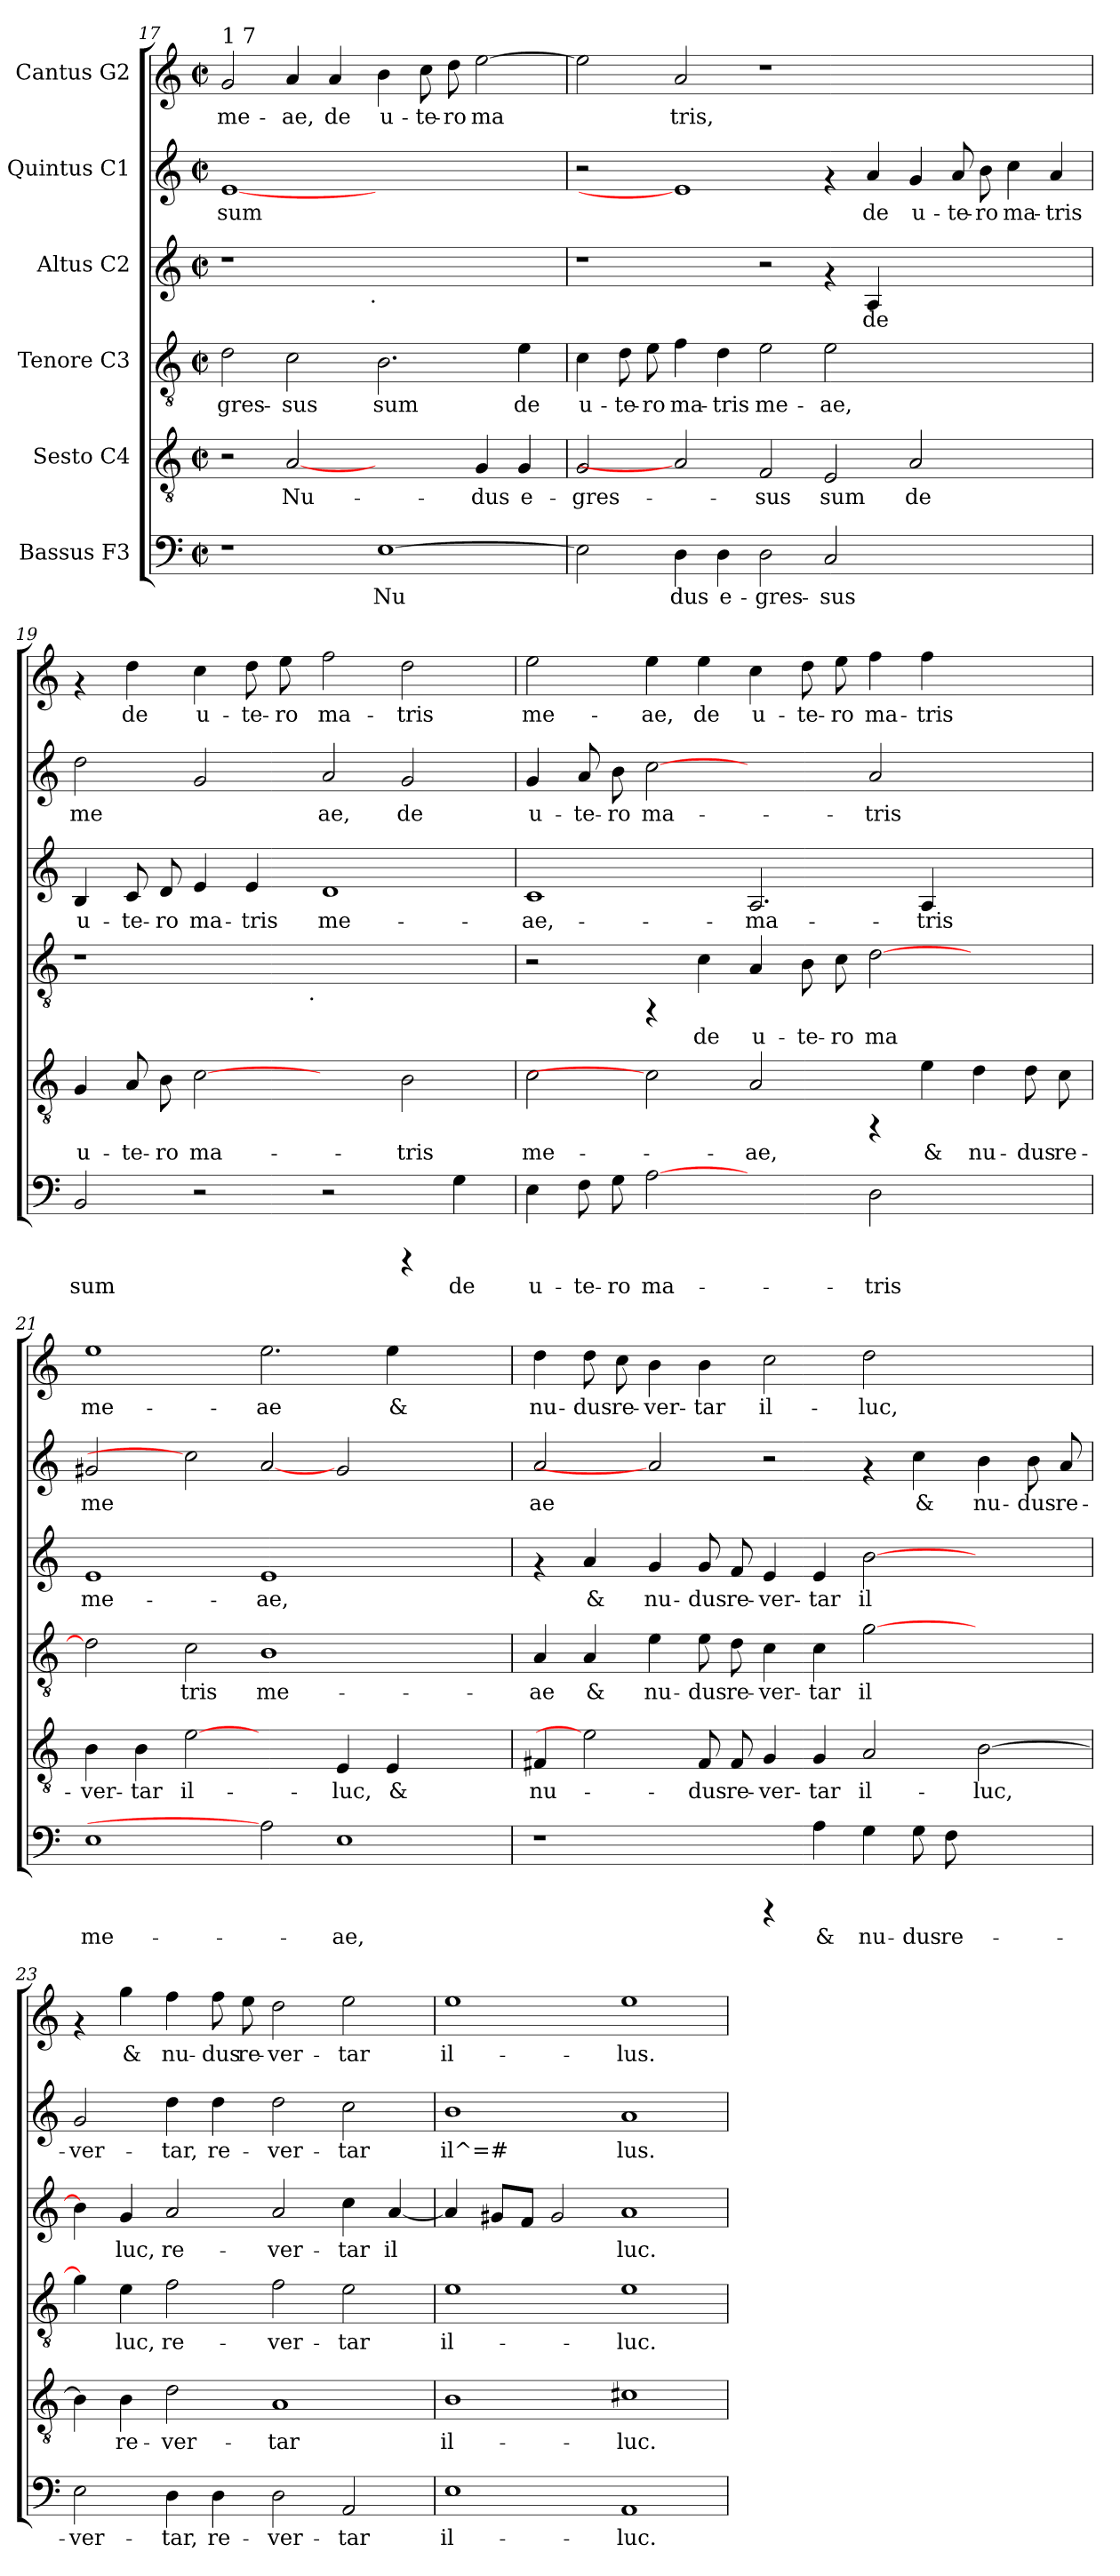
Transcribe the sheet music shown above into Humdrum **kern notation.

**kern	**text	**kern	**text	**kern	**text	**kern	**text	**kern	**text	**kern	**text
*part6	*part6	*part5	*part5	*part4	*part4	*part3	*part3	*part2	*part2	*part1	*part1
*staff6	*staff6	*staff5	*staff5	*staff4	*staff4	*staff3	*staff3	*staff2	*staff2	*staff1	*staff1
*I"Bassus  F3	*	*I"Sesto  C4	*	*I"Tenore  C3	*	*I"Altus  C2	*	*I"Quintus  C1	*	*I"Cantus  G2	*
!!LO:LB:g=z
*clefF4	*	*clefGv2	*	*clefGv2	*	*clefG2	*	*clefG2	*	*clefG2	*
*k[]	*	*k[]	*	*k[]	*	*k[]	*	*k[]	*	*k[]	*
*C:	*	*C:	*	*C:	*	*C:	*	*C:	*	*C:	*
*M2/2	*	*M2/2	*	*M2/2	*	*M2/2	*	*M2/2	*	*M2/2	*
*met(c|)	*	*met(c|)	*	*met(c|)	*	*met(c|)	*	*met(c|)	*	*met(c|)	*
=17	=17	=17	=17	=17	=17	=17	=17	=17	=17	=17	=17
!	!	!	!	!	!	!	!	!	!	!LO:TX:a:t=1 7	!
!	!	!	!	!	!LO:LY:b:cj	!	!	!	!LO:LY:b:cj	!	!LO:LY:b:cj
*	*	*	*	*	*	*^	*	*	*	*	*
1r	.	2r	.	2d\	-gres-	1r	2ryy	.	[1e	sum	2g/	me-
!	!	!	!LO:LY:b:cj	!	!LO:LY:b:cj	!	!	!	!	!	!	!LO:LY:b:cj
.	.	[2A	Nu-	2c\	-sus	.	4ryy	.	.	.	4a/	-ae,
!	!	!	!	!	!	!	!	!	!	!	!	!LO:LY:b:cj
.	.	.	.	.	.	.	8...ryy	.	.	.	4a/	de
!	!	!	!	!	!	!	!LO:TX:b:t=.	!	!	!	!	!
.	.	.	.	.	.	.	1ryy	.	.	.	.	.
!	!LO:LY:b:cj	!	!	!	!LO:LY:b:cj	!	!	!	!	!	!	!LO:LY:b:cj
[>1E	Nu-	2ryy	.	2.B\	sum	1ryy	.	.	1ryy	.	4b\	u-
!	!	!	!	!	!	!	!	!	!	!	!	!LO:LY:b:cj
.	.	.	.	.	.	.	.	.	.	.	8cc\	-te-
!	!	!	!	!	!	!	!	!	!	!	!	!LO:LY:b:cj
.	.	.	.	.	.	.	.	.	.	.	8dd\	-ro
!	!	!	!LO:LY:b:cj	!	!	!	!	!	!	!	!	!LO:LY:b:cj
.	.	4G/	-dus	.	.	.	.	.	.	.	[>2ee\	ma-
!	!	!	!LO:LY:b:cj	!	!LO:LY:b:cj	!	!	!	!	!	!	!
.	.	4G/	e-	4e\	de	.	.	.	.	.	.	.
.	.	.	.	.	.	.	64ryy	.	.	.	.	.
=18	=18	=18	=18	=18	=18	=18	=18	=18	=18	=18	=18	=18
!	!LO:LY:b:cj	!	!LO:LY:b:cj	!	!LO:LY:b:cj	!	!	!	!	!	!	!LO:LY:b:cj
*	*	*	*	*	*	*v	*v	*	*	*	*	*
2E\]	--	2G/	-gres-	4c\	u-	1r	.	2r	.	2ee\]	--
!	!	!	!	!	!LO:LY:b:cj	!	!	!	!	!	!
.	.	.	.	8d\	-te-	.	.	.	.	.	.
!	!	!	!	!	!LO:LY:b:cj	!	!	!	!	!	!
.	.	.	.	8e\	-ro	.	.	.	.	.	.
!	!LO:LY:b:cj	!	!	!	!LO:LY:b:cj	!	!	!	!	!	!LO:LY:b:cj
4D\	-dus	2A]	.	4f\	ma-	.	.	1e]	.	2a/	-tris,
!	!LO:LY:b:cj	!	!	!	!LO:LY:b:cj	!	!	!	!	!	!
4D\	e-	.	.	4d\	-tris	.	.	.	.	.	.
!	!LO:LY:b:cj	!	!LO:LY:b:cj	!	!LO:LY:b:cj	!	!	!	!	!	!
2D\	-gres-	2F/	-sus	2e\	me-	2r	.	.	.	1r	.
!	!LO:LY:b:cj	!	!LO:LY:b:cj	!	!LO:LY:b:cj	!	!	!	!	!	!
2C/	-sus	2E/	sum	2e\	-ae,	4rf	.	4rf	.	.	.
!	!	!	!	!	!	!	!LO:LY:b:cj	!	!LO:LY:b:cj	!	!
.	.	.	.	.	.	4A/	de	4a/	de	.	.
!	!	!	!LO:LY:b:cj	!	!	!	!	!	!LO:LY:b:cj	!	!
1ryy	.	2A/	de	1ryy	.	1ryy	.	4g/	u-	1ryy	.
!	!	!	!	!	!	!	!	!	!LO:LY:b:cj	!	!
.	.	.	.	.	.	.	.	8a/	-te-	.	.
!	!	!	!	!	!	!	!	!	!LO:LY:b:cj	!	!
.	.	.	.	.	.	.	.	8b\	-ro	.	.
!	!	!	!	!	!	!	!	!	!LO:LY:b:cj	!	!
.	.	2ryy	.	.	.	.	.	4cc\	ma-	.	.
!	!	!	!	!	!	!	!	!	!LO:LY:b:cj	!	!
.	.	.	.	.	.	.	.	4a/	-tris	.	.
=19	=19	=19	=19	=19	=19	=19	=19	=19	=19	=19	=19
!	!LO:LY:b:cj	!	!LO:LY:b:cj	!	!	!	!LO:LY:b:cj	!	!LO:LY:b:cj	!	!
*	*	*	*	*^	*	*	*	*	*	*	*
2BB/	sum	4G/	u-	1r	2ryy	.	4B/	u-	2dd\	me-	4rf	.
!	!	!	!LO:LY:b:cj	!	!	!	!	!LO:LY:b:cj	!	!	!	!LO:LY:b:cj
.	.	8A/	-te-	.	.	.	8c/	-te-	.	.	4dd\	de
!	!	!	!LO:LY:b:cj	!	!	!	!	!LO:LY:b:cj	!	!	!	!
.	.	8B\	-ro	.	.	.	8d/	-ro	.	.	.	.
!	!	!	!LO:LY:b:cj	!	!	!	!	!LO:LY:b:cj	!	!LO:LY:b:cj	!	!LO:LY:b:cj
2r	.	[2c	ma-	.	4...ryy	.	4e/	ma-	2g/	--	4cc\	u-
!	!	!	!	!	!	!	!	!LO:LY:b:cj	!	!	!	!LO:LY:b:cj
.	.	.	.	.	.	.	4e/	-tris	.	.	8dd\	-te-
!	!	!	!	!	!	!	!	!	!	!	!	!LO:LY:b:cj
.	.	.	.	.	.	.	.	.	.	.	8ee\	-ro
!	!	!	!	!	!LO:TX:b:t=.	!	!	!	!	!	!	!
.	.	.	.	.	1ryy	.	.	.	.	.	.	.
!	!	!	!	!	!	!	!	!LO:LY:b:cj	!	!LO:LY:b:cj	!	!LO:LY:b:cj
2r	.	2ryy	.	1ryy	.	.	1d	me-	2a/	-ae,	2ff\	ma-
!	!	!	!LO:LY:b:cj	!	!	!	!	!	!	!LO:LY:b:cj	!	!LO:LY:b:cj
4rCCC	.	2B\	-tris	.	.	.	.	.	2g/	de	2dd\	-tris
!	!LO:LY:b:cj	!	!	!	!	!	!	!	!	!	!	!
4G\	de	.	.	.	.	.	.	.	.	.	.	.
.	.	.	.	.	32ryy	.	.	.	.	.	.	.
!!LO:PB:g=z
=20	=20	=20	=20	=20	=20	=20	=20	=20	=20	=20	=20	=20
!	!LO:LY:b:cj	!	!LO:LY:b:cj	!	!	!	!	!LO:LY:b:cj	!	!LO:LY:b:cj	!	!LO:LY:b:cj
*	*	*	*	*v	*v	*	*	*	*	*	*	*
4E\	u-	2c\	me-	2r	.	1c	-ae,-	4g/	u-	2ee\	me-
!	!LO:LY:b:cj	!	!	!	!	!	!	!	!LO:LY:b:cj	!	!
8F\	-te-	.	.	.	.	.	.	8a/	-te-	.	.
!	!LO:LY:b:cj	!	!	!	!	!	!	!	!LO:LY:b:cj	!	!
8G\	-ro	.	.	.	.	.	.	8b\	-ro	.	.
!	!LO:LY:b:cj	!	!	!	!	!	!	!	!LO:LY:b:cj	!	!LO:LY:b:cj
[2A	ma-	2c]	.	4rFF	.	.	.	[2cc	ma-	4ee\	-ae,
!	!	!	!	!	!LO:LY:b:cj	!	!	!	!	!	!LO:LY:b:cj
.	.	.	.	4c\	de	.	.	.	.	4ee\	de
!	!	!	!LO:LY:b:cj	!	!LO:LY:b:cj	!	!LO:LY:b:cj	!	!	!	!LO:LY:b:cj
2ryy	.	2A/	-ae,	4A/	u-	2.A/	-ma-	2ryy	.	4cc\	u-
!	!	!	!	!	!LO:LY:b:cj	!	!	!	!	!	!LO:LY:b:cj
.	.	.	.	8B\	-te-	.	.	.	.	8dd\	-te-
!	!	!	!	!	!LO:LY:b:cj	!	!	!	!	!	!LO:LY:b:cj
.	.	.	.	8c\	-ro	.	.	.	.	8ee\	-ro
!	!LO:LY:b:cj	!	!	!	!LO:LY:b:cj	!	!	!	!LO:LY:b:cj	!	!LO:LY:b:cj
2D\	-tris	4rFF	.	[>2d\	ma-	.	.	2a/	-tris	4ff\	ma-
!	!	!	!LO:LY:b:cj	!	!	!	!LO:LY:b:cj	!	!	!	!LO:LY:b:cj
.	.	4e\	&	.	.	4A/	-tris	.	.	4ff\	-tris
!	!	!	!LO:LY:b:cj	!	!	!	!	!	!	!	!
2ryy	.	4d\	nu-	2ryy	.	2ryy	.	2ryy	.	2ryy	.
!	!	!	!LO:LY:b:cj	!	!	!	!	!	!	!	!
.	.	8d\	-dus	.	.	.	.	.	.	.	.
!	!	!	!LO:LY:b:cj	!	!	!	!	!	!	!	!
.	.	8c\	re-	.	.	.	.	.	.	.	.
=21	=21	=21	=21	=21	=21	=21	=21	=21	=21	=21	=21
!	!LO:LY:b:cj	!	!LO:LY:b:cj	!	!LO:LY:b:cj	!	!LO:LY:b:cj	!	!LO:LY:b:cj	!	!LO:LY:b:cj
1E	me-	4B\	-ver-	2d\]	--	1e	me-	2g#X/	me-	1ee	me-
!	!	!	!LO:LY:b:cj	!	!	!	!	!	!	!	!
.	.	4B\	-tar	.	.	.	.	.	.	.	.
!	!	!	!LO:LY:b:cj	!	!LO:LY:b:cj	!	!	!	!	!	!
.	.	[2e	il-	2c\	-tris	.	.	2cc]	.	.	.
!	!	!	!	!	!LO:LY:b:cj	!	!LO:LY:b:cj	!	!LO:LY:b:cj	!	!LO:LY:b:cj
2A]	.	2ryy	.	1B	me-	1e	-ae,	[2a	--	2.ee\	-ae
!	!LO:LY:b:cj	!	!LO:LY:b:cj	!	!	!	!	!	!LO:LY:b:cj	!	!
1E	-ae,	4E/	-luc,	.	.	.	.	2g#/	--	.	.
!	!	!	!LO:LY:b:cj	!	!	!	!	!	!	!	!LO:LY:b:cj
.	.	4E/	&	.	.	.	.	.	.	4ee\	&
.	.	2ryy	.	2ryy	.	2ryy	.	2ryy	.	2ryy	.
=22	=22	=22	=22	=22	=22	=22	=22	=22	=22	=22	=22
!	!	!	!LO:LY:b:cj	!	!LO:LY:b:cj	!	!	!	!LO:LY:b:cj	!	!LO:LY:b:cj
1r	.	4F#X/	nu-	4A/	-ae	4rf	.	2a/	-ae	4dd\	nu-
!	!	!	!	!	!LO:LY:b:cj	!	!LO:LY:b:cj	!	!	!	!LO:LY:b:cj
.	.	2e]	.	4A/	&	4a/	&	.	.	8dd\	-dus
!	!	!	!	!	!	!	!	!	!	!	!LO:LY:b:cj
.	.	.	.	.	.	.	.	.	.	8cc\	re-
!	!	!	!	!	!LO:LY:b:cj	!	!LO:LY:b:cj	!	!	!	!LO:LY:b:cj
.	.	.	.	4e\	nu-	4g/	nu-	2a]	.	4b\	-ver-
!	!	!	!LO:LY:b:cj	!	!LO:LY:b:cj	!	!LO:LY:b:cj	!	!	!	!LO:LY:b:cj
.	.	8F#/	-dus	8e\	-dus	8g/	-dus	.	.	4b\	-tar
!	!	!	!LO:LY:b:cj	!	!LO:LY:b:cj	!	!LO:LY:b:cj	!	!	!	!
.	.	8F#/	re-	8d\	re-	8f/	re-	.	.	.	.
!	!	!	!LO:LY:b:cj	!	!LO:LY:b:cj	!	!LO:LY:b:cj	!	!	!	!LO:LY:b:cj
4rCCC	.	4G/	-ver-	4c\	-ver-	4e/	-ver-	2r	.	2cc\	il-
!	!LO:LY:b:cj	!	!LO:LY:b:cj	!	!LO:LY:b:cj	!	!LO:LY:b:cj	!	!	!	!
4A\	&	4G/	-tar	4c\	-tar	4e/	-tar	.	.	.	.
!	!LO:LY:b:cj	!	!LO:LY:b:cj	!	!LO:LY:b:cj	!	!LO:LY:b:cj	!	!	!	!LO:LY:b:cj
4G\	nu-	2A/	il-	[>2g\	il-	[>2b\	il-	4rf	.	2dd\	-luc,
!	!LO:LY:b:cj	!	!	!	!	!	!	!	!LO:LY:b:cj	!	!
8G\	-dus	.	.	.	.	.	.	4cc\	&	.	.
!	!LO:LY:b:cj	!	!	!	!	!	!	!	!	!	!
8F\	re-	.	.	.	.	.	.	.	.	.	.
!	!	!	!LO:LY:b:cj	!	!	!	!	!	!LO:LY:b:cj	!	!
2ryy	.	[>2B\	-luc,	2ryy	.	2ryy	.	4b\	nu-	2ryy	.
!	!	!	!	!	!	!	!	!	!LO:LY:b:cj	!	!
.	.	.	.	.	.	.	.	8b\	-dus	.	.
!	!	!	!	!	!	!	!	!	!LO:LY:b:cj	!	!
.	.	.	.	.	.	.	.	8a/	re-	.	.
!!LO:PB:g=z
=23	=23	=23	=23	=23	=23	=23	=23	=23	=23	=23	=23
!	!LO:LY:b:cj	!	!LO:LY:b:cj	!	!LO:LY:b:cj	!	!LO:LY:b:cj	!	!LO:LY:b:cj	!	!
2E\	-ver-	4B\]	.	4g\]	--	4b\]	--	2g/	-ver-	4rf	.
!	!	!	!LO:LY:b:cj	!	!LO:LY:b:cj	!	!LO:LY:b:cj	!	!	!	!LO:LY:b:cj
.	.	4B\	re-	4e\	-luc,	4g/	-luc,	.	.	4gg\	&
!	!LO:LY:b:cj	!	!LO:LY:b:cj	!	!LO:LY:b:cj	!	!LO:LY:b:cj	!	!LO:LY:b:cj	!	!LO:LY:b:cj
4D\	-tar,	2d\	-ver-	2f\	re-	2a/	re-	4dd\	-tar,	4ff\	nu-
!	!LO:LY:b:cj	!	!	!	!	!	!	!	!LO:LY:b:cj	!	!LO:LY:b:cj
4D\	re-	.	.	.	.	.	.	4dd\	re-	8ff\	-dus
!	!	!	!	!	!	!	!	!	!	!	!LO:LY:b:cj
.	.	.	.	.	.	.	.	.	.	8ee\	re-
!	!LO:LY:b:cj	!	!LO:LY:b:cj	!	!LO:LY:b:cj	!	!LO:LY:b:cj	!	!LO:LY:b:cj	!	!LO:LY:b:cj
2D\	-ver-	1A	-tar	2f\	-ver-	2a/	-ver-	2dd\	-ver-	2dd\	-ver-
!	!LO:LY:b:cj	!	!	!	!LO:LY:b:cj	!	!LO:LY:b:cj	!	!LO:LY:b:cj	!	!LO:LY:b:cj
2AA/	-tar	.	.	2e\	-tar	4cc\	-tar	2cc\	-tar	2ee\	-tar
!	!	!	!	!	!	!	!LO:LY:b:cj	!	!	!	!
.	.	.	.	.	.	[<4a/	il-	.	.	.	.
=24	=24	=24	=24	=24	=24	=24	=24	=24	=24	=24	=24
!	!LO:LY:b:cj	!	!LO:LY:b:cj	!	!LO:LY:b:cj	!	!LO:LY:b:cj	!	!LO:LY:b:cj	!	!LO:LY:b:cj
1E	il-	1B	il-	1e	il-	4a/]	--	1b	il^=#	1ee	il-
!	!	!	!	!	!	!	!LO:LY:b:cj	!	!	!	!
.	.	.	.	.	.	8g#/L	--	.	.	.	.
!	!	!	!	!	!	!	!LO:LY:b:cj	!	!	!	!
.	.	.	.	.	.	8f/J	--	.	.	.	.
!	!	!	!	!	!	!	!LO:LY:b:cj	!	!	!	!
.	.	.	.	.	.	2g#/	--	.	.	.	.
!	!LO:LY:b:cj	!	!LO:LY:b:cj	!	!LO:LY:b:cj	!	!LO:LY:b:cj	!	!LO:LY:b:cj	!	!LO:LY:b:cj
1AA	-luc.	1c#X	-luc.	1e	-luc.	1a	-luc.	1a	lus.	1ee	-lus.
=	=	=	=	=	=	=	=	=	=	=	=
*-	*-	*-	*-	*-	*-	*-	*-	*-	*-	*-	*-
